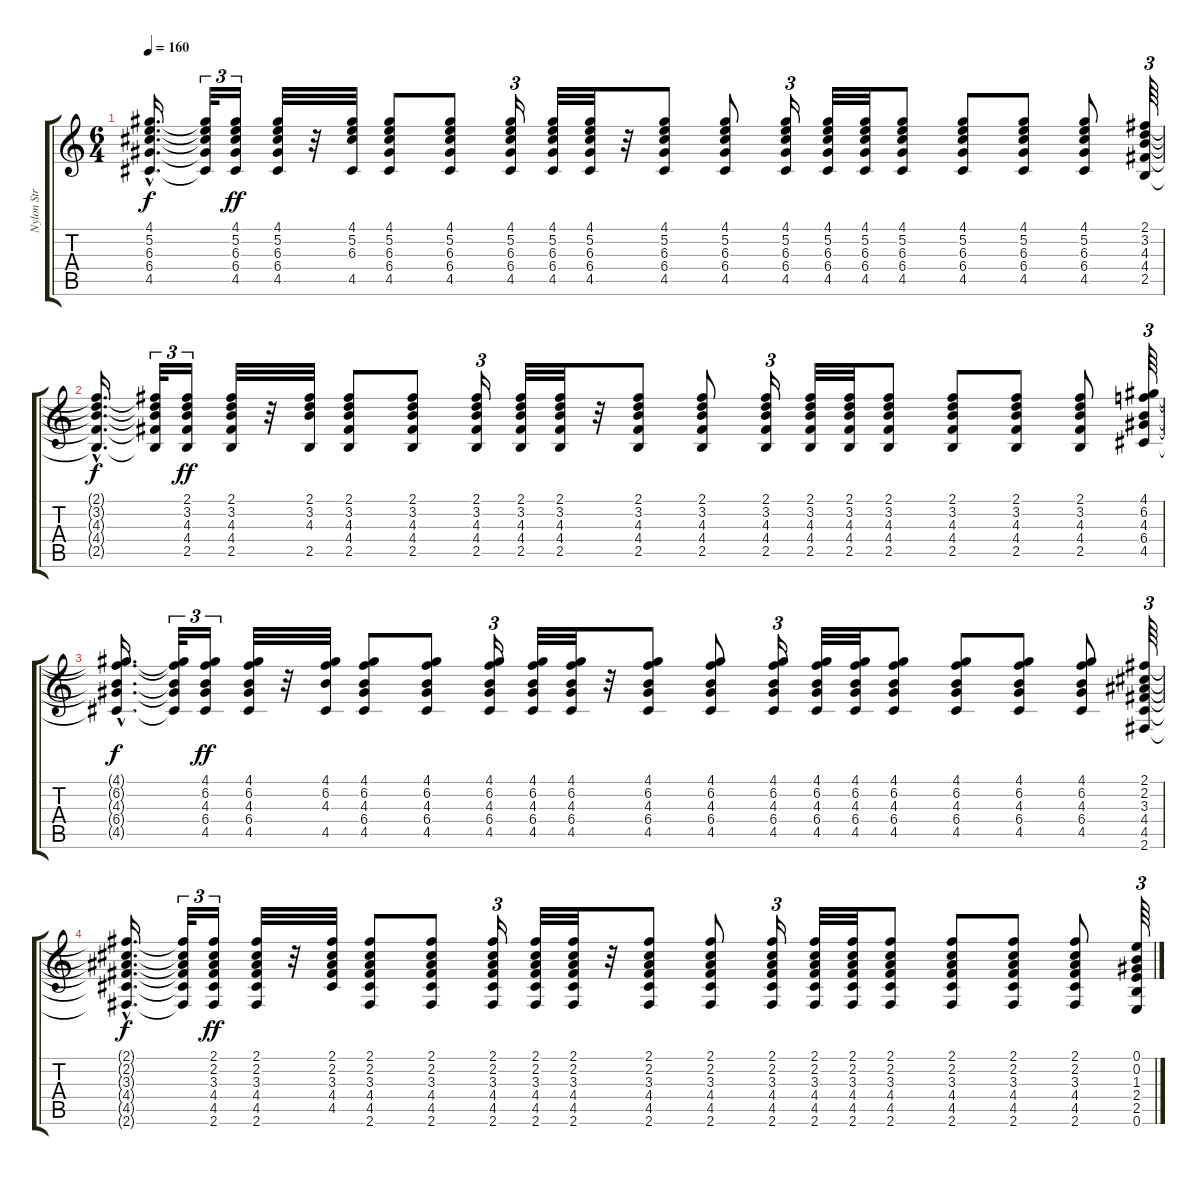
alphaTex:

\track ("Nylon Str Gtr (Paco DeLucia)" "Nylon Str ") {instrument acousticguitarnylon}
\staff {score tabs}
\tuning (E4 B3 G3 D3 A2 E2) {hide}
\ts (6 4)
\tempo 160
\clef g2
\ks c
(4.1{hac t} 5.2{hac t} 6.3{hac t} 6.4{hac t} 4.5{hac t}).16{d dy f} (4.1{t} 5.2{t} 6.3{t} 6.4{t} 4.5{t}).32{tu (3 2)} (4.1 5.2 6.3 6.4 4.5).16{tu (3 2) dy ff} (4.1 5.2 6.3 6.4 4.5).32 r.32 (4.1 5.2 6.3 4.5).32 (4.1 5.2 6.3 6.4 4.5).8 (4.1 5.2 6.3 6.4 4.5).8 (4.1 5.2 6.3 6.4 4.5).16{tu (3 2)} (4.1 5.2 6.3 6.4 4.5).32 (4.1 5.2 6.3 6.4 4.5).32 r.32 (4.1 5.2 6.3 6.4 4.5).8 (4.1 5.2 6.3 6.4 4.5).8 (4.1 5.2 6.3 6.4 4.5).16{tu (3 2)} (4.1 5.2 6.3 6.4 4.5).32 (4.1 5.2 6.3 6.4 4.5).32 (4.1 5.2 6.3 6.4 4.5).8 (4.1 5.2 6.3 6.4 4.5).8 (4.1 5.2 6.3 6.4 4.5).8 (4.1 5.2 6.3 6.4 4.5).8 (2.1 3.2 4.3 4.4 2.5).64{tu (3 2)} |
(2.1{hac t} 3.2{hac t} 4.3{hac t} 4.4{hac t} 2.5{hac t}).16{d dy f} (2.1{t} 3.2{t} 4.3{t} 4.4{t} 2.5{t}).32{tu (3 2)} (2.1 3.2 4.3 4.4 2.5).16{tu (3 2) dy ff} (2.1 3.2 4.3 4.4 2.5).32 r.32 (2.1 3.2 4.3 2.5).32 (2.1 3.2 4.3 4.4 2.5).8 (2.1 3.2 4.3 4.4 2.5).8 (2.1 3.2 4.3 4.4 2.5).16{tu (3 2)} (2.1 3.2 4.3 4.4 2.5).32 (2.1 3.2 4.3 4.4 2.5).32 r.32 (2.1 3.2 4.3 4.4 2.5).8 (2.1 3.2 4.3 4.4 2.5).8 (2.1 3.2 4.3 4.4 2.5).16{tu (3 2)} (2.1 3.2 4.3 4.4 2.5).32 (2.1 3.2 4.3 4.4 2.5).32 (2.1 3.2 4.3 4.4 2.5).8 (2.1 3.2 4.3 4.4 2.5).8 (2.1 3.2 4.3 4.4 2.5).8 (2.1 3.2 4.3 4.4 2.5).8 (4.1 6.2 4.3 6.4 4.5).64{tu (3 2)} |
(4.1{hac t} 6.2{hac t} 4.3{hac t} 6.4{hac t} 4.5{hac t}).16{d dy f} (4.1{t} 6.2{t} 4.3{t} 6.4{t} 4.5{t}).32{tu (3 2)} (4.1 6.2 4.3 6.4 4.5).16{tu (3 2) dy ff} (4.1 6.2 4.3 6.4 4.5).32 r.32 (4.1 6.2 4.3 4.5).32 (4.1 6.2 4.3 6.4 4.5).8 (4.1 6.2 4.3 6.4 4.5).8 (4.1 6.2 4.3 6.4 4.5).16{tu (3 2)} (4.1 6.2 4.3 6.4 4.5).32 (4.1 6.2 4.3 6.4 4.5).32 r.32 (4.1 6.2 4.3 6.4 4.5).8 (4.1 6.2 4.3 6.4 4.5).8 (4.1 6.2 4.3 6.4 4.5).16{tu (3 2)} (4.1 6.2 4.3 6.4 4.5).32 (4.1 6.2 4.3 6.4 4.5).32 (4.1 6.2 4.3 6.4 4.5).8 (4.1 6.2 4.3 6.4 4.5).8 (4.1 6.2 4.3 6.4 4.5).8 (4.1 6.2 4.3 6.4 4.5).8 (2.1 2.2 3.3 4.4 4.5 2.6).64{tu (3 2)} |
(2.1{hac t} 2.2{hac t} 3.3{hac t} 4.4{hac t} 4.5{hac t} 2.6{hac t}).16{d dy f} (2.1{t} 2.2{t} 3.3{t} 4.4{t} 4.5{t} 2.6{t}).32{tu (3 2)} (2.1 2.2 3.3 4.4 4.5 2.6).16{tu (3 2) dy ff} (2.1 2.2 3.3 4.4 4.5 2.6).32 r.32 (2.1 2.2 3.3 4.4 4.5).32 (2.1 2.2 3.3 4.4 4.5 2.6).8 (2.1 2.2 3.3 4.4 4.5 2.6).8 (2.1 2.2 3.3 4.4 4.5 2.6).16{tu (3 2)} (2.1 2.2 3.3 4.4 4.5 2.6).32 (2.1 2.2 3.3 4.4 4.5 2.6).32 r.32 (2.1 2.2 3.3 4.4 4.5 2.6).8 (2.1 2.2 3.3 4.4 4.5 2.6).8 (2.1 2.2 3.3 4.4 4.5 2.6).16{tu (3 2)} (2.1 2.2 3.3 4.4 4.5 2.6).32 (2.1 2.2 3.3 4.4 4.5 2.6).32 (2.1 2.2 3.3 4.4 4.5 2.6).8 (2.1 2.2 3.3 4.4 4.5 2.6).8 (2.1 2.2 3.3 4.4 4.5 2.6).8 (2.1 2.2 3.3 4.4 4.5 2.6).8 (0.1 0.2 1.3 2.4 2.5 0.6).64{tu (3 2)}
